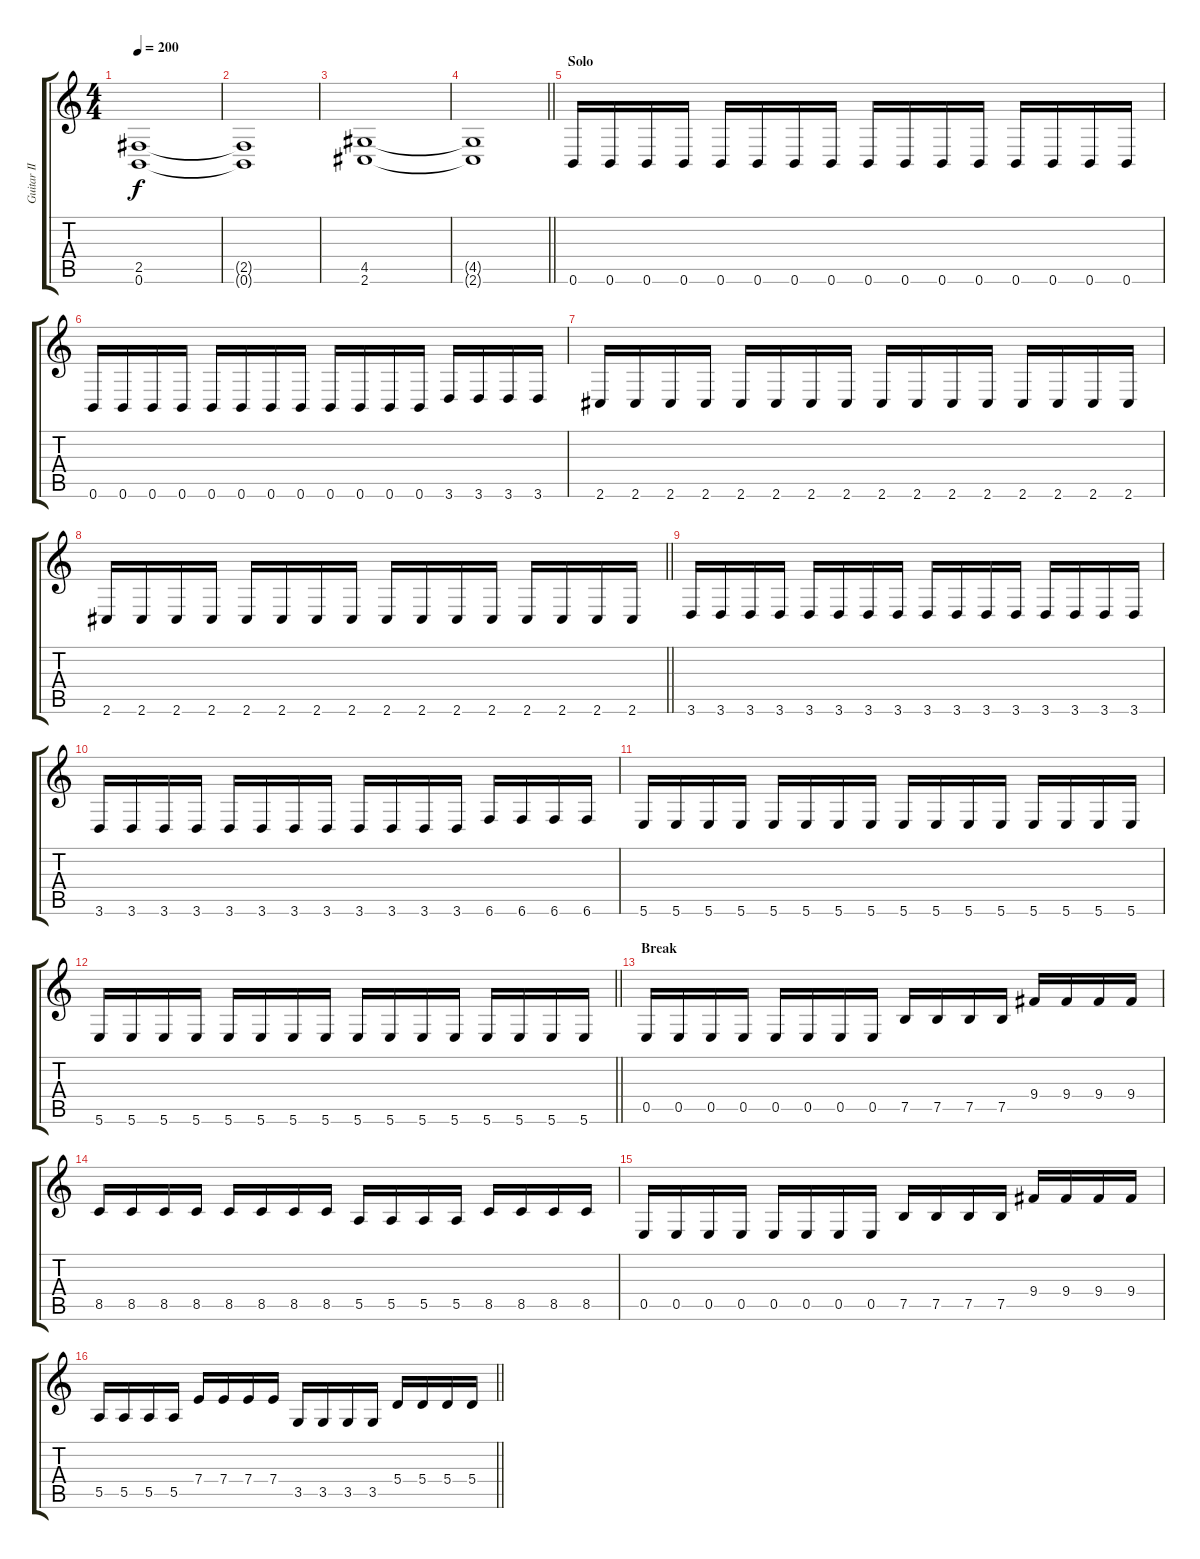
\track ("Guitar II" "Guitar II") {instrument distortionguitar}
\staff {score tabs}
\tuning (B3 Gb3 D3 A2 E2 B1) {hide}
\ts (4 4)
\section ("" "")
\tempo 200
\clef g2
\ks c
(2.5 0.6).1{dy f} |
(2.5{t} 0.6{t}).1 |
(4.5 2.6).1 |
\barLineRight lightlight
(4.5{t} 2.6{t}).1 |
\section ("" "Solo")
0.6.16 0.6.16 0.6.16 0.6.16 0.6.16 0.6.16 0.6.16 0.6.16 0.6.16 0.6.16 0.6.16 0.6.16 0.6.16 0.6.16 0.6.16 0.6.16 |
0.6.16 0.6.16 0.6.16 0.6.16 0.6.16 0.6.16 0.6.16 0.6.16 0.6.16 0.6.16 0.6.16 0.6.16 3.6.16 3.6.16 3.6.16 3.6.16 |
2.6.16 2.6.16 2.6.16 2.6.16 2.6.16 2.6.16 2.6.16 2.6.16 2.6.16 2.6.16 2.6.16 2.6.16 2.6.16 2.6.16 2.6.16 2.6.16 |
\barLineRight lightlight
2.6.16 2.6.16 2.6.16 2.6.16 2.6.16 2.6.16 2.6.16 2.6.16 2.6.16 2.6.16 2.6.16 2.6.16 2.6.16 2.6.16 2.6.16 2.6.16 |
\section ("" "")
3.6.16 3.6.16 3.6.16 3.6.16 3.6.16 3.6.16 3.6.16 3.6.16 3.6.16 3.6.16 3.6.16 3.6.16 3.6.16 3.6.16 3.6.16 3.6.16 |
3.6.16 3.6.16 3.6.16 3.6.16 3.6.16 3.6.16 3.6.16 3.6.16 3.6.16 3.6.16 3.6.16 3.6.16 6.6.16 6.6.16 6.6.16 6.6.16 |
5.6.16 5.6.16 5.6.16 5.6.16 5.6.16 5.6.16 5.6.16 5.6.16 5.6.16 5.6.16 5.6.16 5.6.16 5.6.16 5.6.16 5.6.16 5.6.16 |
\barLineRight lightlight
5.6.16 5.6.16 5.6.16 5.6.16 5.6.16 5.6.16 5.6.16 5.6.16 5.6.16 5.6.16 5.6.16 5.6.16 5.6.16 5.6.16 5.6.16 5.6.16 |
\section ("" "Break")
0.5.16 0.5.16 0.5.16 0.5.16 0.5.16 0.5.16 0.5.16 0.5.16 7.5.16 7.5.16 7.5.16 7.5.16 9.4.16 9.4.16 9.4.16 9.4.16 |
8.5.16 8.5.16 8.5.16 8.5.16 8.5.16 8.5.16 8.5.16 8.5.16 5.5.16 5.5.16 5.5.16 5.5.16 8.5.16 8.5.16 8.5.16 8.5.16 |
0.5.16 0.5.16 0.5.16 0.5.16 0.5.16 0.5.16 0.5.16 0.5.16 7.5.16 7.5.16 7.5.16 7.5.16 9.4.16 9.4.16 9.4.16 9.4.16 |
\barLineRight lightlight
5.5.16 5.5.16 5.5.16 5.5.16 7.4.16 7.4.16 7.4.16 7.4.16 3.5.16 3.5.16 3.5.16 3.5.16 5.4.16 5.4.16 5.4.16 5.4.16
